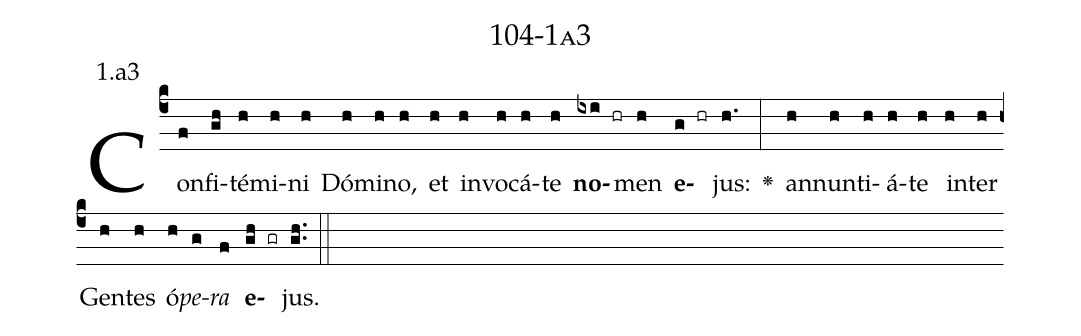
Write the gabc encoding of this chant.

name: 104-1a3;
annotation: 1.a3;
%%
(c4)Con(f)fi(gh)té(h)mi(h)ni(h) Dó(h)mi(h)no,(h) et(h) in(h)vo(h)cá(h)te(h) <b>no</b>(ixi hr)men(h) <b>e</b>(g hr)jus:(h.) <v>\greheightstar</v>(:) an(h)nun(h)ti(h)á(h)te(h) in(h)ter(h) Gen(h)tes(h) ó(h)<i>pe</i>(g)<i>ra</i>(f) <b>e</b>(gh gr)jus.(gh..) (::)


%E(h) u(h) o(g) u(f) a(gh) e.(gh..) (::)
